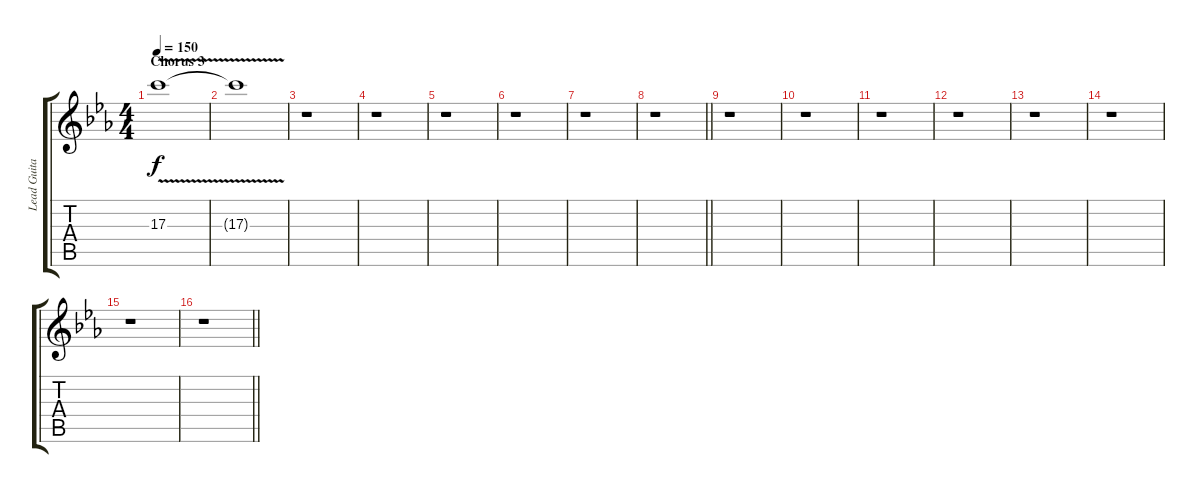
\track ("Lead Guitar: Mikael Bakajev" "Lead Guita") {instrument overdrivenguitar}
\staff {score tabs}
\tuning (E4 B3 G3 D3 A2 E2) {hide}
\ts (4 4)
\section ("" "Chorus 3")
\tempo 150
\clef g2
\ks cminor
17.3{v}.1{dy f} |
17.3{t}.1 |
r.1 |
r.1 |
r.1 |
r.1 |
r.1 |
\barLineRight lightlight
r.1 |
r.1 |
r.1 |
r.1 |
r.1 |
r.1 |
r.1 |
r.1 |
\barLineRight lightlight
r.1
